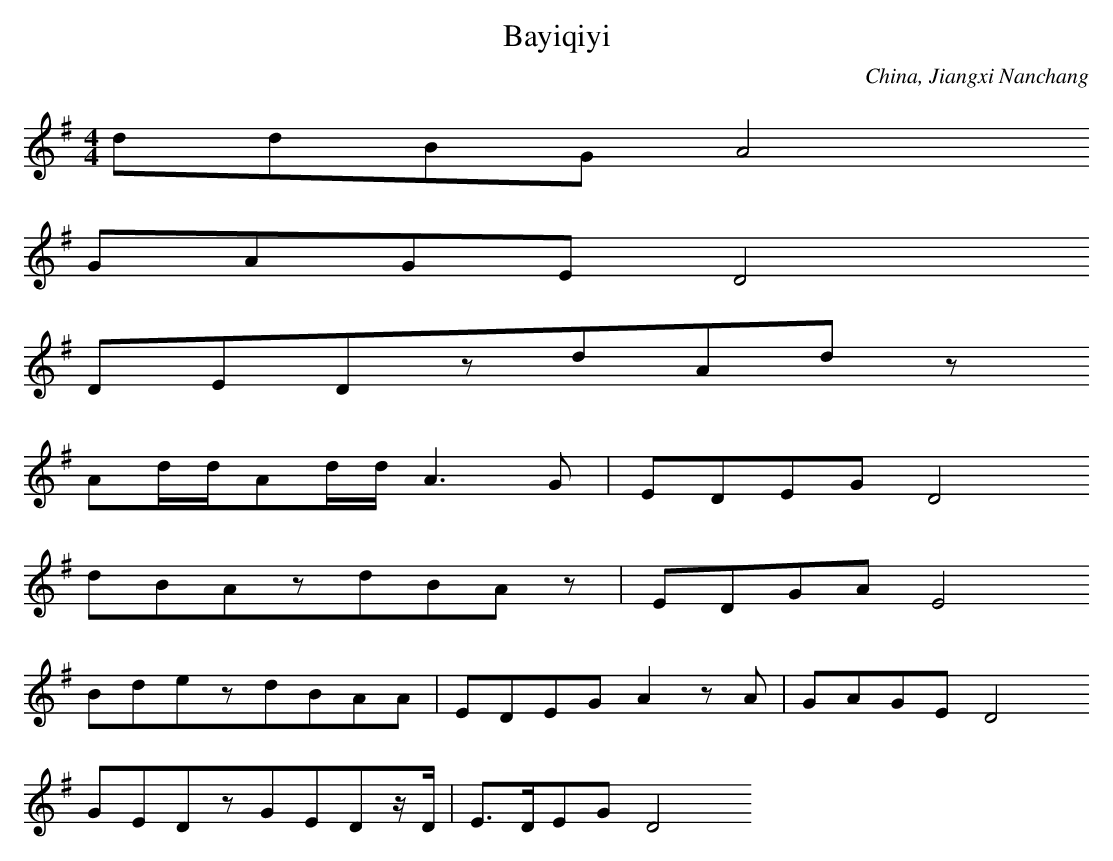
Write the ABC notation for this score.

X:1
T: Bayiqiyi
O: China, Jiangxi Nanchang
M: 4/4
L: 1/16
K: G
d2d2B2G2A8
G2A2G2E2D8
D2E2D2z2d2A2d2z2
A2ddA2ddA6G2 | E2D2E2G2D8
d2B2A2z2d2B2A2z2 | E2D2G2A2E8
B2d2e2z2d2B2A2A2 | E2D2E2G2A4z2A2 | G2A2G2E2D8
G2E2D2z2G2E2D2zD | E3DE2G2D8
